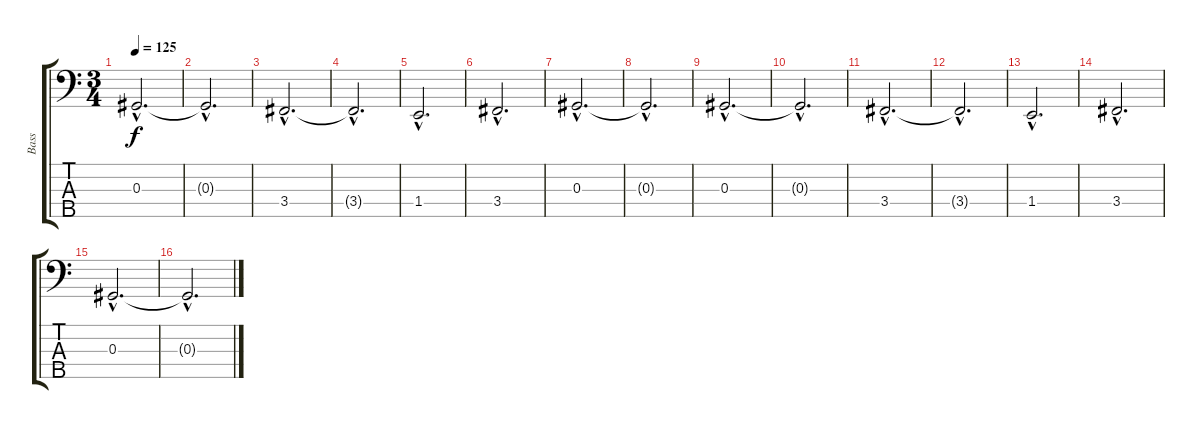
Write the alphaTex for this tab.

\track ("Bass" "Bass") {instrument electricbassfinger}
\staff {score tabs}
\tuning (Gb2 Db2 Ab1 Eb1 Bb0) {hide}
\ts (3 4)
\tempo 125
\clef f4
\ks c
0.3{hac}.2{d dy f instrument electricbassfinger} |
0.3{hac t}.2{d} |
3.4{hac}.2{d} |
3.4{hac t}.2{d} |
1.4{hac}.2{d} |
3.4{hac}.2{d} |
0.3{hac}.2{d} |
0.3{hac t}.2{d} |
0.3{hac}.2{d} |
0.3{hac t}.2{d} |
3.4{hac}.2{d} |
3.4{hac t}.2{d} |
1.4{hac}.2{d} |
3.4{hac}.2{d} |
0.3{hac}.2{d} |
0.3{hac t}.2{d}
